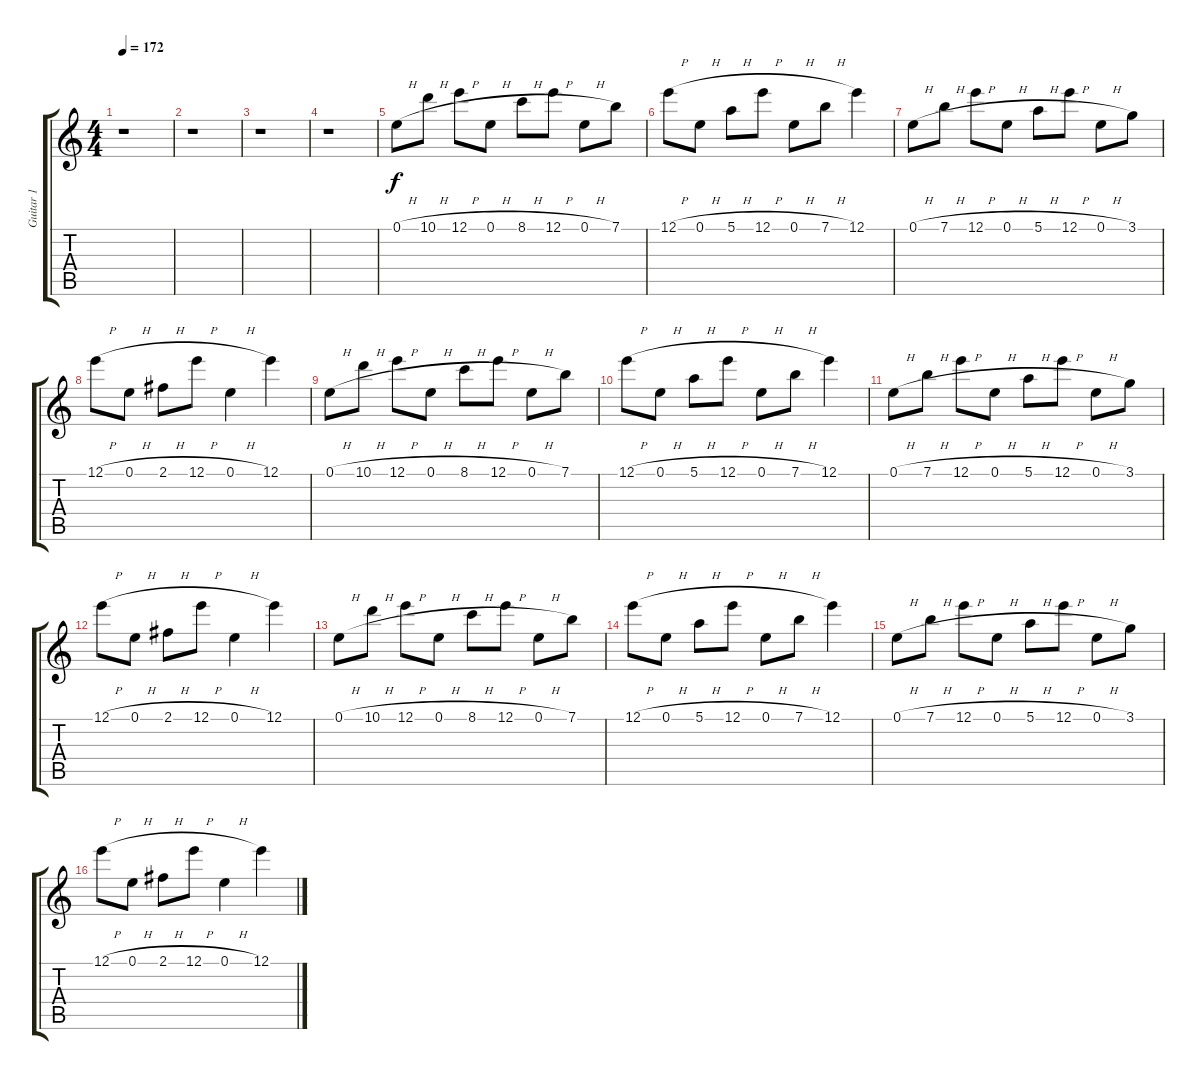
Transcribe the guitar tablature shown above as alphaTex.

\track ("Guitar 1" "Guitar 1") {instrument distortionguitar}
\staff {score tabs}
\tuning (E4 B3 G3 D3 A2 E2) {hide}
\ts (4 4)
\tempo 172
\clef g2
\ks c
r.1{dy f instrument distortionguitar} |
r.1 |
r.1 |
r.1 |
0.1{h}.8 10.1{h}.8 12.1{h}.8 0.1{h}.8 8.1{h}.8 12.1{h}.8 0.1{h}.8 7.1.8 |
12.1{h}.8 0.1{h}.8 5.1{h}.8 12.1{h}.8 0.1{h}.8 7.1{h}.8 12.1.4 |
0.1{h}.8 7.1{h}.8 12.1{h}.8 0.1{h}.8 5.1{h}.8 12.1{h}.8 0.1{h}.8 3.1.8 |
12.1{h}.8 0.1{h}.8 2.1{h}.8 12.1{h}.8 0.1{h}.4 12.1.4 |
0.1{h}.8 10.1{h}.8 12.1{h}.8 0.1{h}.8 8.1{h}.8 12.1{h}.8 0.1{h}.8 7.1.8 |
12.1{h}.8 0.1{h}.8 5.1{h}.8 12.1{h}.8 0.1{h}.8 7.1{h}.8 12.1.4 |
0.1{h}.8 7.1{h}.8 12.1{h}.8 0.1{h}.8 5.1{h}.8 12.1{h}.8 0.1{h}.8 3.1.8 |
12.1{h}.8 0.1{h}.8 2.1{h}.8 12.1{h}.8 0.1{h}.4 12.1.4 |
0.1{h}.8 10.1{h}.8 12.1{h}.8 0.1{h}.8 8.1{h}.8 12.1{h}.8 0.1{h}.8 7.1.8 |
12.1{h}.8 0.1{h}.8 5.1{h}.8 12.1{h}.8 0.1{h}.8 7.1{h}.8 12.1.4 |
0.1{h}.8 7.1{h}.8 12.1{h}.8 0.1{h}.8 5.1{h}.8 12.1{h}.8 0.1{h}.8 3.1.8 |
12.1{h}.8 0.1{h}.8 2.1{h}.8 12.1{h}.8 0.1{h}.4 12.1.4
